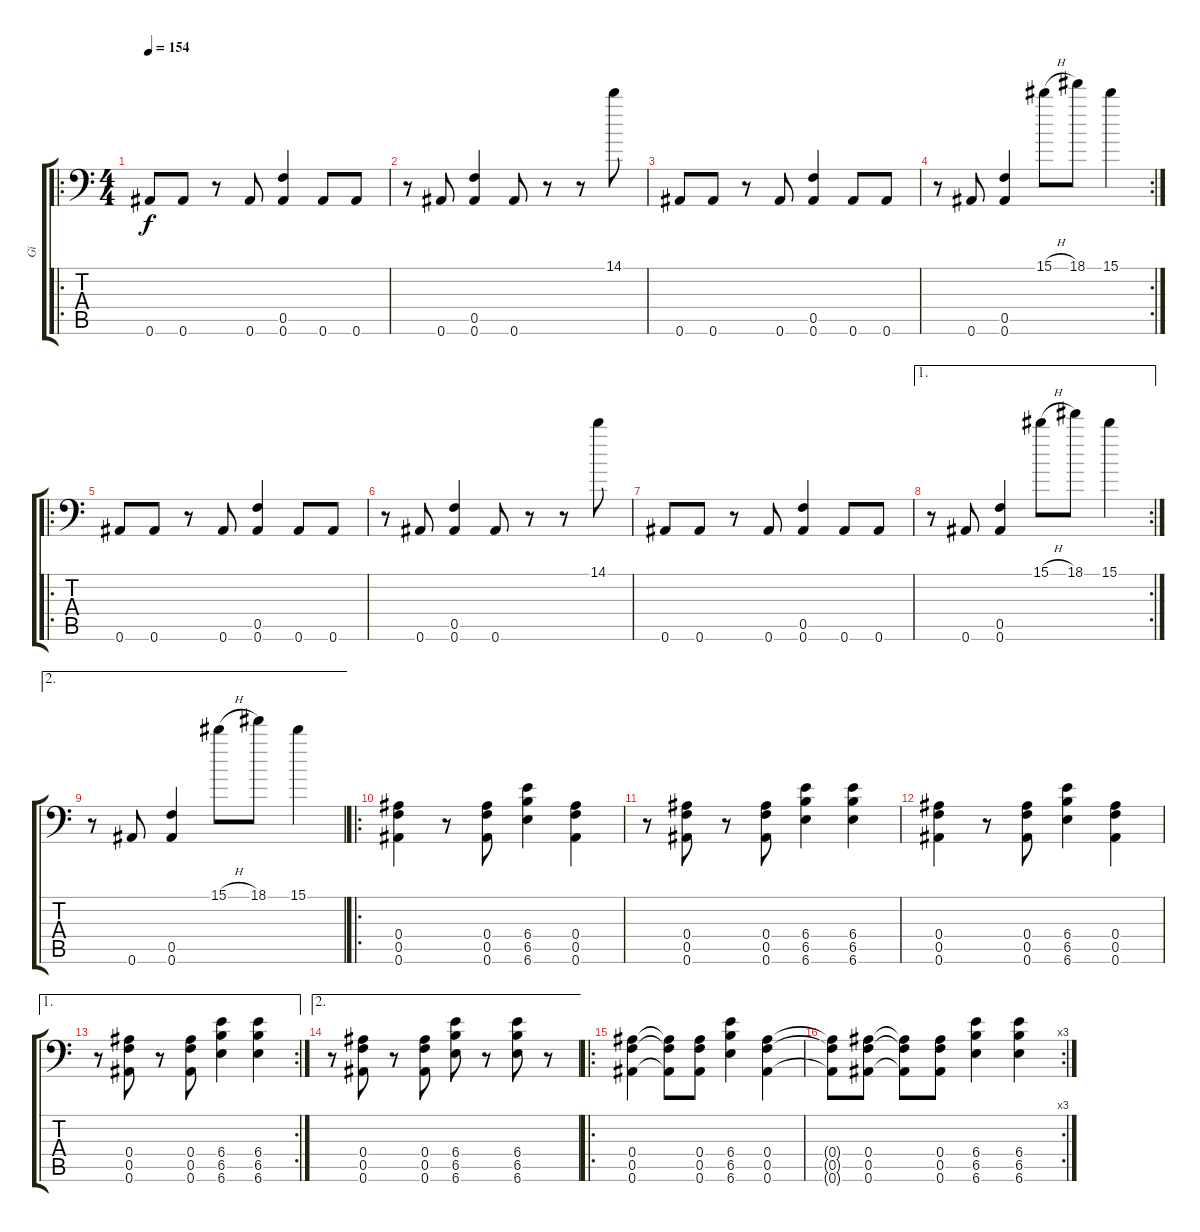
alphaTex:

\track ("Gi" "Gi") {instrument electricguitarjazz}
\staff {score tabs}
\tuning (C4 G3 Eb3 Bb2 F2 Bb1) {hide}
\ro
\ts (4 4)
\tempo 154
\clef f4
\ks c
0.6.8{dy f} 0.6.8 r.8 0.6.8 (0.5 0.6).4 0.6.8 0.6.8 |
r.8 0.6.8 (0.5 0.6).4 0.6.8 r.8 r.8 14.1.8 |
0.6.8 0.6.8 r.8 0.6.8 (0.5 0.6).4 0.6.8 0.6.8 |
\rc 2
r.8 0.6.8 (0.5 0.6).4 15.1{h}.8 18.1.8 15.1.4 |
\ro
0.6.8 0.6.8 r.8 0.6.8 (0.5 0.6).4 0.6.8 0.6.8 |
r.8 0.6.8 (0.5 0.6).4 0.6.8 r.8 r.8 14.1.8 |
0.6.8 0.6.8 r.8 0.6.8 (0.5 0.6).4 0.6.8 0.6.8 |
\ae 1
\rc 2
r.8 0.6.8 (0.5 0.6).4 15.1{h}.8 18.1.8 15.1.4 |
\ae 2
r.8 0.6.8 (0.5 0.6).4 15.1{h}.8 18.1.8 15.1.4 |
\ro
(0.4 0.5 0.6).4 r.8 (0.4 0.5 0.6).8 (6.4 6.5 6.6).4 (0.4 0.5 0.6).4 |
r.8 (0.4 0.5 0.6).8 r.8 (0.4 0.5 0.6).8 (6.4 6.5 6.6).4 (6.4 6.5 6.6).4 |
(0.4 0.5 0.6).4 r.8 (0.4 0.5 0.6).8 (6.4 6.5 6.6).4 (0.4 0.5 0.6).4 |
\ae 1
\rc 2
r.8 (0.4 0.5 0.6).8 r.8 (0.4 0.5 0.6).8 (6.4 6.5 6.6).4 (6.4 6.5 6.6).4 |
\ae 2
r.8 (0.4 0.5 0.6).8 r.8 (0.4 0.5 0.6).8 (6.4 6.5 6.6).8 r.8 (6.4 6.5 6.6).8 r.8 |
\ro
(0.4 0.5 0.6).4 (0.4{t} 0.5{t} 0.6{t}).8 (0.4 0.5 0.6).8 (6.4 6.5 6.6).4 (0.4 0.5 0.6).4 |
\rc 3
(0.4{t} 0.5{t} 0.6{t}).8 (0.4 0.5 0.6).8 (0.4{t} 0.5{t} 0.6{t}).8 (0.4 0.5 0.6).8 (6.4 6.5 6.6).4 (6.4 6.5 6.6).4
